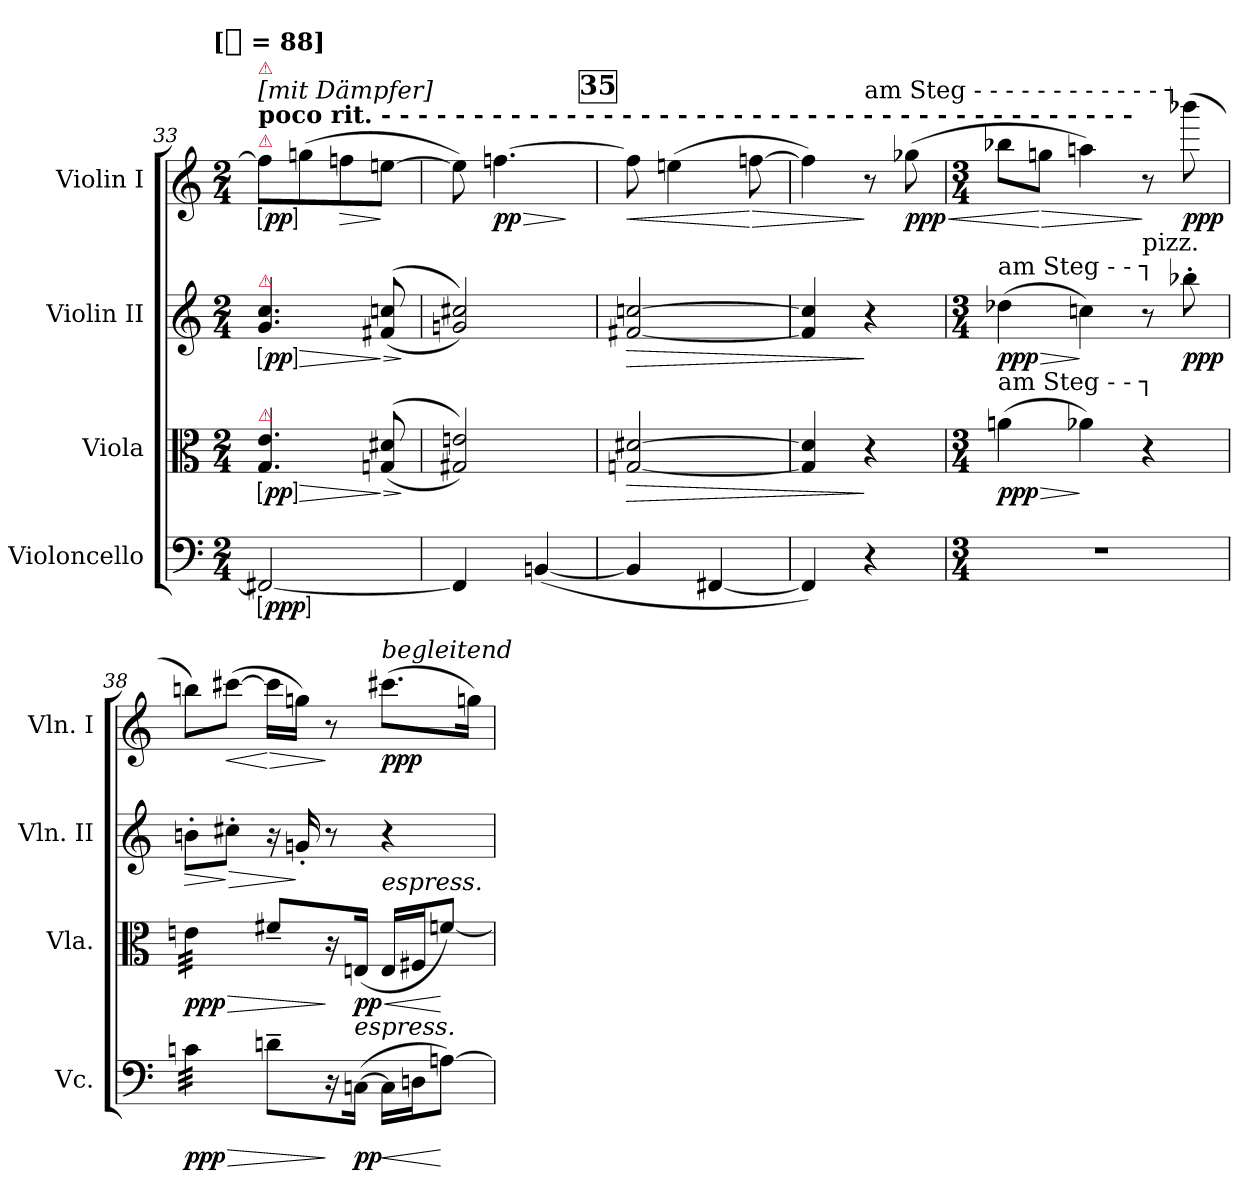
**kern	**dynam	**kern	**dynam	**kern	**dynam	**kern	**dynam
*part4	*part4	*part3	*part3	*part2	*part2	*part1	*part1
*staff4	*staff4	*staff3	*staff3	*staff2	*staff2	*staff1	*staff1
*I"Violoncello	*	*I"Viola	*	*I"Violin II	*	*I"Violin I	*
*I'Vc.	*	*I'Vla.	*	*I'Vln. II	*	*I'Vln. I	*
*clefF4	*	*clefC3	*	*clefG2	*	*clefG2	*
*k[]	*	*k[]	*	*k[]	*	*k[]	*
*C:	*	*C:	*	*C:	*	*C:	*
!!LO:TX:omd:t=[[quarter] = 88]
*M2/4	*	*M2/4	*	*M2/4	*	*M2/4	*
*MM88	*	*MM88	*	*MM88	*	*MM88	*
=33	=33	=33	=33	=33	=33	=33	=33
!	!	!	!	!	!	!LO:TX:a:color=crimson:t=⚠	!
!	!	!	!	!	!	!LO:TX:a:B:t=poco rit. - - - - - - - - - - - - - - - - - - - - - - - - - - - - - - - - - - - - - - - - -	!
!	!	!	!	!	!	!LO:TX:a:t=[mit Dämpfer]	!
!	!	!	!	!	!	!LO:TX:a:color=crimson:t=⚠	!
!	!	!	!	!LO:TX:a:color=crimson:t=⚠	!	!	!
!	!	!LO:TX:a:color=crimson:t=⚠	!	!	!	!	!
!	!LO:DY:ed=brack	!	!LO:HP:b	!	!LO:HP:b	!	!
!	!	!	!LO:DY:n=1:ed=brack	!	!LO:DY:n=1:ed=brack	!	!LO:DY:ed=brack
2FF#X_	ppp	4.G 4.e	> pp	4.g 4.cc	> pp	8ffL]	pp
.	.	.	.	.	.	(8ggn	.
!	!	!	!	!	!	!	!LO:HP:b
.	.	.	.	.	.	8ffn	>
!	!	!	!LO:HP:n=1:b	!	!LO:HP:n=1:b	!	!
.	.	(<(>8Gn 8d#X	] >	(<(>8f#X 8ccn	] >	[8eenJ	]
.	.	.	]	.	]	.	.
=34	=34	=34	=34	=34	=34	=34	=34
4FF#]	.	2G#X 2en))	.	2gn 2cc#X))	.	8ee])	.
!	!	!	!	!	!	!	!LO:HP:b
.	.	.	.	.	.	[4.ffn	> pp
([4BBn	.	.	.	.	.	.	.
.	.	.	.	.	.	.	]
!!LO:REH:place=s1:t=35
=35	=35	=35	=35	=35	=35	=35	=35
!	!	!	!LO:HP:b	!	!LO:HP:b	!	!LO:HP:b
4BB]	.	[2Gn [2d#X	>	[2f#X [2ccn	>	8ff]	<
.	.	.	.	.	.	(4een	.
[4FF#X	.	.	.	.	.	.	.
!	!	!	!	!	!	!	!LO:HP:n=1:b
.	.	.	.	.	.	[8ffn	[ >
=36	=36	=36	=36	=36	=36	=36	=36
4FF#])	.	4G] 4d#]	.	4f#] 4cc]	.	4ff])	.
*	*	*	*	*	*	*MM88	*
!	!	!	!	!	!	!LO:TX:a:t=am Steg - - - - - - - - - - - - ┐	!
4r	.	4r	]	4r	]	8r	]
!	!	!	!	!	!	!	!LO:HP:b
.	.	.	.	.	.	(8gg-X	< ppp
=37	=37	=37	=37	=37	=37	=37	=37
*M3/4	*	*M3/4	*	*M3/4	*	*M3/4	*
!	!	!	!	!LO:TX:a:t=am Steg - - ┐	!	!	!
!	!	!LO:TX:a:t=am Steg - - ┐	!	!	!	!	!
!	!	!	!LO:HP:b	!	!LO:HP:b	!	!
4%3r	.	(4an	> ppp	(4dd-X	> ppp	8bb-XL	.
!	!	!	!	!	!	!	!LO:HP:n=1:b
.	.	.	.	.	.	8ggnJ	[ >
.	.	4a-X)	]	4ccn)	]	4aan)	.
!	!	!	!	!LO:TX:a:t=pizz.	!	!	!
.	.	4r	.	8r	.	8r	]
.	.	.	.	8bb-X'	ppp	(8bbb-X	ppp
=38	=38	=38	=38	=38	=38	=38	=38
!	!	!LO:TX:a:t=am Steg - - ┐	!	!	!	!	!
!LO:TX:a:t=am Steg - - ┐	!	!	!	!	!	!	!
!	!LO:HP:b	!	!LO:HP:b	!	!LO:HP:b	!	!
*tremolo	*	*	*	*	*	*	*
*	*	*tremolo	*	*	*	*	*
32cnLLL	> ppp	32enLLL	> ppp	8bn'L	>	8bbnL)	.
32cn	.	32en	.	.	.	.	.
32cn	.	32en	.	.	.	.	.
32cn	.	32en	.	.	.	.	.
!	!	!	!	!	!LO:HP:n=1:b	!	!LO:HP:b
32cn	.	32en	.	8cc#X'J	] >	([8ccc#XJ	<
32cn	.	32en	.	.	.	.	.
32cn	.	32en	.	.	.	.	.
32cnJJJ	.	32enJJJ	.	.	.	.	.
*	*	*Xtremolo	*	*	*	*	*
*Xtremolo	*	*	*	*	*	*	*
!	!	!	!	!	!	!	!LO:HP:n=1:b
8dn~L	.	8f#X~L	.	16r	.	16ccc#LL]	[ >
.	.	.	.	16gn'	]	16ggnJJ)	.
16r	]	16r	]	8r	.	8r	]
!LO:TX:a:i:t=espress.	!	!	!	!	!	!	!
!	!	!	!LO:HP:b	!	!	!	!
([16CnJk	pp	(16EnJk	< pp	.	.	.	.
!	!	!	!	!	!	!LO:TX:a:i:t=begleitend	!
!	!	!LO:TX:a:i:t=espress.	!	!	!	!	!
!	!LO:HP:b	!	!	!	!	!	!
16CLL]	<	16ELL	.	4r	.	(8.ccc#XL	ppp
16DnJ	.	16F#XJ	.	.	.	.	.
[8AnJ)	[	[8fnJ)	[	.	.	.	.
.	.	.	.	.	.	16ggnJk)	.
=	=	=	=	=	=	=	=
*-	*-	*-	*-	*-	*-	*-	*-
